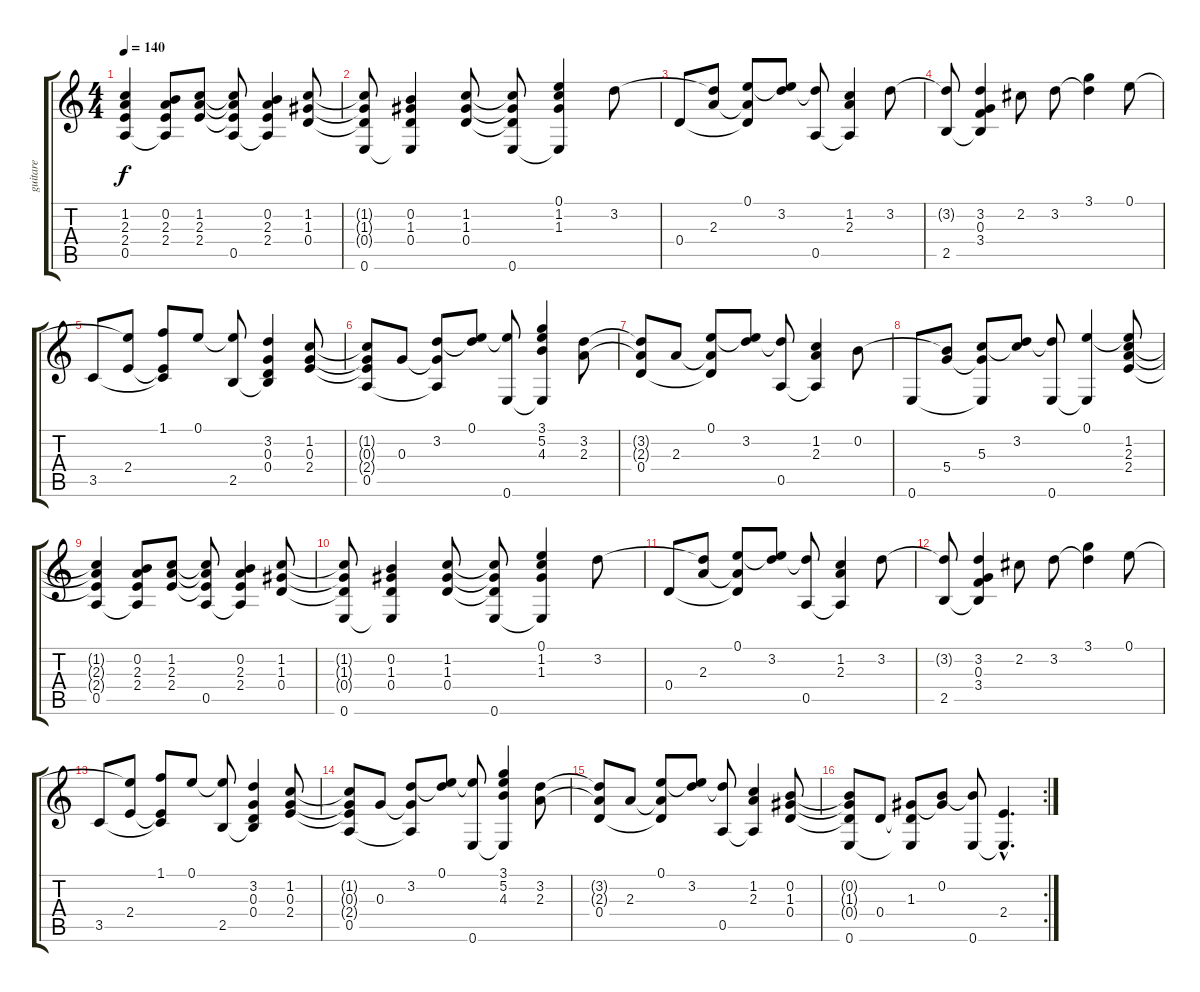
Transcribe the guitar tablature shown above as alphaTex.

\track ("guitare" "guitare") {instrument acousticguitarnylon}
\staff {score tabs}
\tuning (E4 B3 G3 D3 A2 E2) {hide}
\ts (4 4)
\tempo 140
\clef g2
\ks c
(1.2{t} 2.3{t} 2.4{t} 0.5).4{dy f} (0.2 2.3 2.4 0.5{t}).8 (1.2 2.3 2.4).8 (1.2{t} 2.3{t} 2.4{t} 0.5).8 (0.2 2.3 2.4 0.5{t}).4 (1.2 1.3 0.4).8 |
(1.2{t} 1.3{t} 0.4{t} 0.6).8 (0.2 1.3 0.4 0.6{t}).4 (1.2 1.3 0.4).8 (1.2{t} 1.3{t} 0.4{t} 0.6).8 (0.1 1.2 1.3 0.6{t}).4 3.2.8 |
0.4.8 (3.2{t} 2.3).8 (0.1 2.3{t} 0.4{t}).8 (0.1{t} 3.2).8 (3.2{t} 0.5).8 (1.2 2.3 0.5{t}).4 3.2.8 |
(3.2{t} 2.5).8 (3.2 0.3 3.4 2.5{t}).4 2.2.8 3.2.8 (3.1 3.2{t}).4 0.1.8 |
3.5.8 (0.1{t} 2.4).8 (1.1 2.4{t} 3.5{t}).8 0.1.8 (0.1{t} 2.5).8 (3.2 0.3 0.4 2.5{t}).4 (1.2 0.3 2.4).8 |
(1.2{t} 0.3{t} 2.4{t} 0.5).8 0.3.8 (3.2 0.3{t} 0.5{t}).8 (0.1 3.2{t}).8 (0.1{t} 0.6).8 (3.1 5.2 4.3 0.6{t}).4 (3.2 2.3).8 |
(3.2{t} 2.3{t} 0.4).8 2.3.8 (0.1 2.3{t} 0.4{t}).8 (0.1{t} 3.2).8 (3.2{t} 0.5).8 (1.2 2.3 0.5{t}).4 0.2.8 |
0.6.8 (0.2{t} 5.4).8 (5.3 5.4{t} 0.6{t}).8 (3.2 5.3{t}).8 (3.2{t} 0.6).8 (0.1 0.6{t}).4 (0.1{t} 1.2 2.3 2.4).8 |
(1.2{t} 2.3{t} 2.4{t} 0.5).4 (0.2 2.3 2.4 0.5{t}).8 (1.2 2.3 2.4).8 (1.2{t} 2.3{t} 2.4{t} 0.5).8 (0.2 2.3 2.4 0.5{t}).4 (1.2 1.3 0.4).8 |
(1.2{t} 1.3{t} 0.4{t} 0.6).8 (0.2 1.3 0.4 0.6{t}).4 (1.2 1.3 0.4).8 (1.2{t} 1.3{t} 0.4{t} 0.6).8 (0.1 1.2 1.3 0.6{t}).4 3.2.8 |
0.4.8 (3.2{t} 2.3).8 (0.1 2.3{t} 0.4{t}).8 (0.1{t} 3.2).8 (3.2{t} 0.5).8 (1.2 2.3 0.5{t}).4 3.2.8 |
(3.2{t} 2.5).8 (3.2 0.3 3.4 2.5{t}).4 2.2.8 3.2.8 (3.1 3.2{t}).4 0.1.8 |
3.5.8 (0.1{t} 2.4).8 (1.1 2.4{t} 3.5{t}).8 0.1.8 (0.1{t} 2.5).8 (3.2 0.3 0.4 2.5{t}).4 (1.2 0.3 2.4).8 |
(1.2{t} 0.3{t} 2.4{t} 0.5).8 0.3.8 (3.2 0.3{t} 0.5{t}).8 (0.1 3.2{t}).8 (0.1{t} 0.6).8 (3.1 5.2 4.3 0.6{t}).4 (3.2 2.3).8 |
(3.2{t} 2.3{t} 0.4).8 2.3.8 (0.1 2.3{t} 0.4{t}).8 (0.1{t} 3.2).8 (3.2{t} 0.5).8 (1.2 2.3 0.5{t}).4 (0.2 1.3 0.4).8 |
\rc 2
(0.2{t} 1.3{t} 0.4{t} 0.6).8 0.4.8 (1.3 0.4{t} 0.6{t}).8 (0.2 1.3{t}).8 (0.2{t} 0.6).8 (2.4{hac} 0.6{hac t}).4{d}
